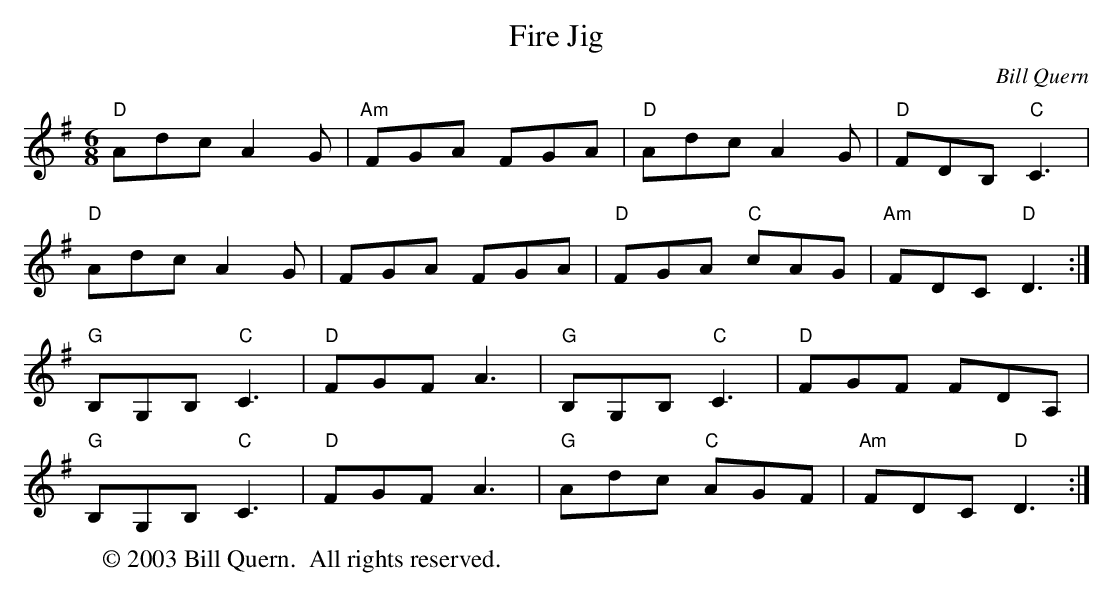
X:1
T:Fire Jig
C:Bill Quern
M:6/8
L:1/8
K:Dmix
"D"AdcA2G|"Am"FGA FGA|"D"AdcA2G|"D"FDB,"C"C3|
"D"AdcA2G|FGA FGA|"D"FGA "C"cAG|"Am"FDC"D"D3:|
"G"B,G,B,"C"C3|"D"FGFA3|"G"B,G,B,"C"C3|"D"FGF FDA,|
"G"B,G,B,"C"C3|"D"FGFA3|"G"Adc "C"AGF|"Am"FDC"D"D3:|
W: © 2003 Bill Quern.  All rights reserved.
